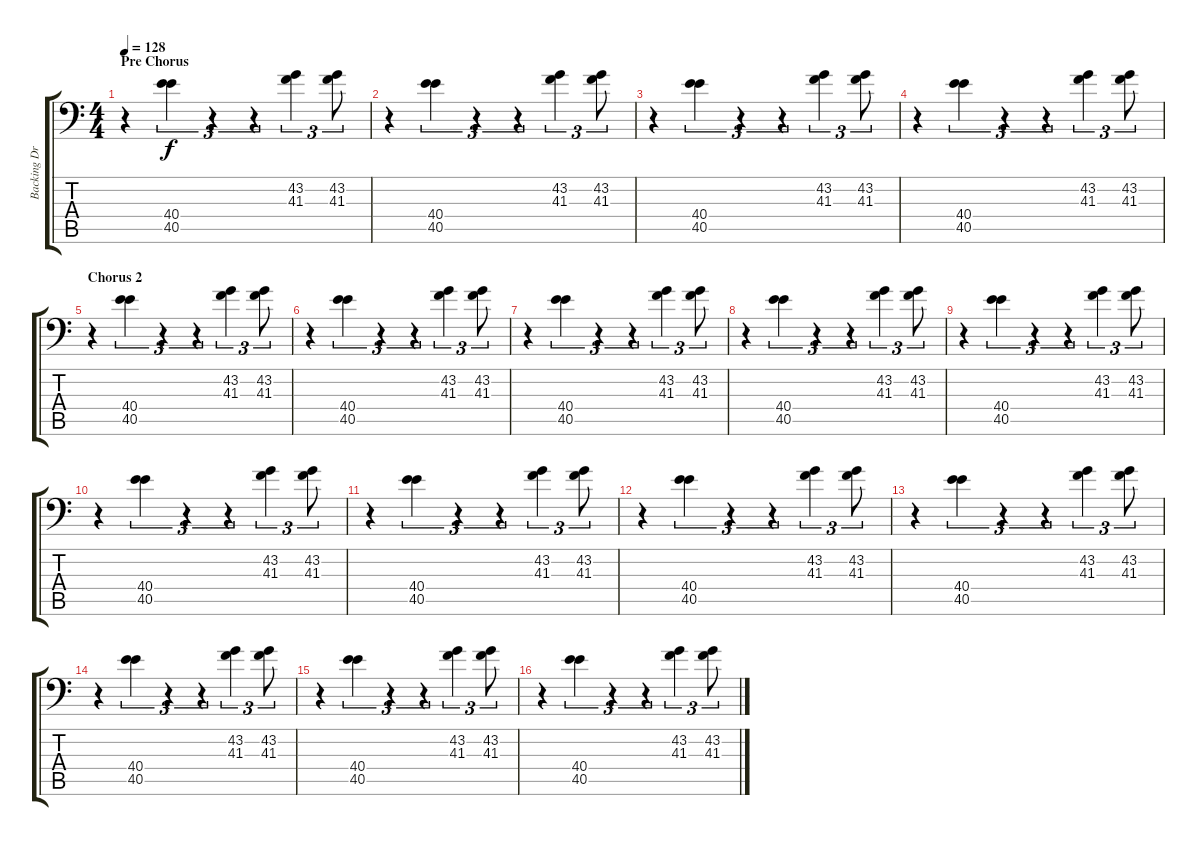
\track ("Backing Drums" "Backing Dr") {instrument acousticgrandpiano}
\staff {score tabs}
\tuning (C-1 C-1 C-1 C-1 C-1 C-1) {hide}
\ts (4 4)
\section ("" "Pre Chorus")
\tempo 128
\clef f4
\ks c
r.4{dy f} (40.4 40.5).4{tu (3 2)} r.4{tu (3 2)} r.4{tu (3 2)} (43.2 41.3).4{tu (3 2)} (43.2 41.3).8{tu (3 2)} |
r.4 (40.4 40.5).4{tu (3 2)} r.4{tu (3 2)} r.4{tu (3 2)} (43.2 41.3).4{tu (3 2)} (43.2 41.3).8{tu (3 2)} |
r.4 (40.4 40.5).4{tu (3 2)} r.4{tu (3 2)} r.4{tu (3 2)} (43.2 41.3).4{tu (3 2)} (43.2 41.3).8{tu (3 2)} |
r.4 (40.4 40.5).4{tu (3 2)} r.4{tu (3 2)} r.4{tu (3 2)} (43.2 41.3).4{tu (3 2)} (43.2 41.3).8{tu (3 2)} |
\section ("" "Chorus 2")
r.4 (40.4 40.5).4{tu (3 2)} r.4{tu (3 2)} r.4{tu (3 2)} (43.2 41.3).4{tu (3 2)} (43.2 41.3).8{tu (3 2)} |
r.4 (40.4 40.5).4{tu (3 2)} r.4{tu (3 2)} r.4{tu (3 2)} (43.2 41.3).4{tu (3 2)} (43.2 41.3).8{tu (3 2)} |
r.4 (40.4 40.5).4{tu (3 2)} r.4{tu (3 2)} r.4{tu (3 2)} (43.2 41.3).4{tu (3 2)} (43.2 41.3).8{tu (3 2)} |
r.4 (40.4 40.5).4{tu (3 2)} r.4{tu (3 2)} r.4{tu (3 2)} (43.2 41.3).4{tu (3 2)} (43.2 41.3).8{tu (3 2)} |
r.4 (40.4 40.5).4{tu (3 2)} r.4{tu (3 2)} r.4{tu (3 2)} (43.2 41.3).4{tu (3 2)} (43.2 41.3).8{tu (3 2)} |
r.4 (40.4 40.5).4{tu (3 2)} r.4{tu (3 2)} r.4{tu (3 2)} (43.2 41.3).4{tu (3 2)} (43.2 41.3).8{tu (3 2)} |
r.4 (40.4 40.5).4{tu (3 2)} r.4{tu (3 2)} r.4{tu (3 2)} (43.2 41.3).4{tu (3 2)} (43.2 41.3).8{tu (3 2)} |
r.4 (40.4 40.5).4{tu (3 2)} r.4{tu (3 2)} r.4{tu (3 2)} (43.2 41.3).4{tu (3 2)} (43.2 41.3).8{tu (3 2)} |
r.4 (40.4 40.5).4{tu (3 2)} r.4{tu (3 2)} r.4{tu (3 2)} (43.2 41.3).4{tu (3 2)} (43.2 41.3).8{tu (3 2)} |
r.4 (40.4 40.5).4{tu (3 2)} r.4{tu (3 2)} r.4{tu (3 2)} (43.2 41.3).4{tu (3 2)} (43.2 41.3).8{tu (3 2)} |
r.4 (40.4 40.5).4{tu (3 2)} r.4{tu (3 2)} r.4{tu (3 2)} (43.2 41.3).4{tu (3 2)} (43.2 41.3).8{tu (3 2)} |
r.4 (40.4 40.5).4{tu (3 2)} r.4{tu (3 2)} r.4{tu (3 2)} (43.2 41.3).4{tu (3 2)} (43.2 41.3).8{tu (3 2)}
